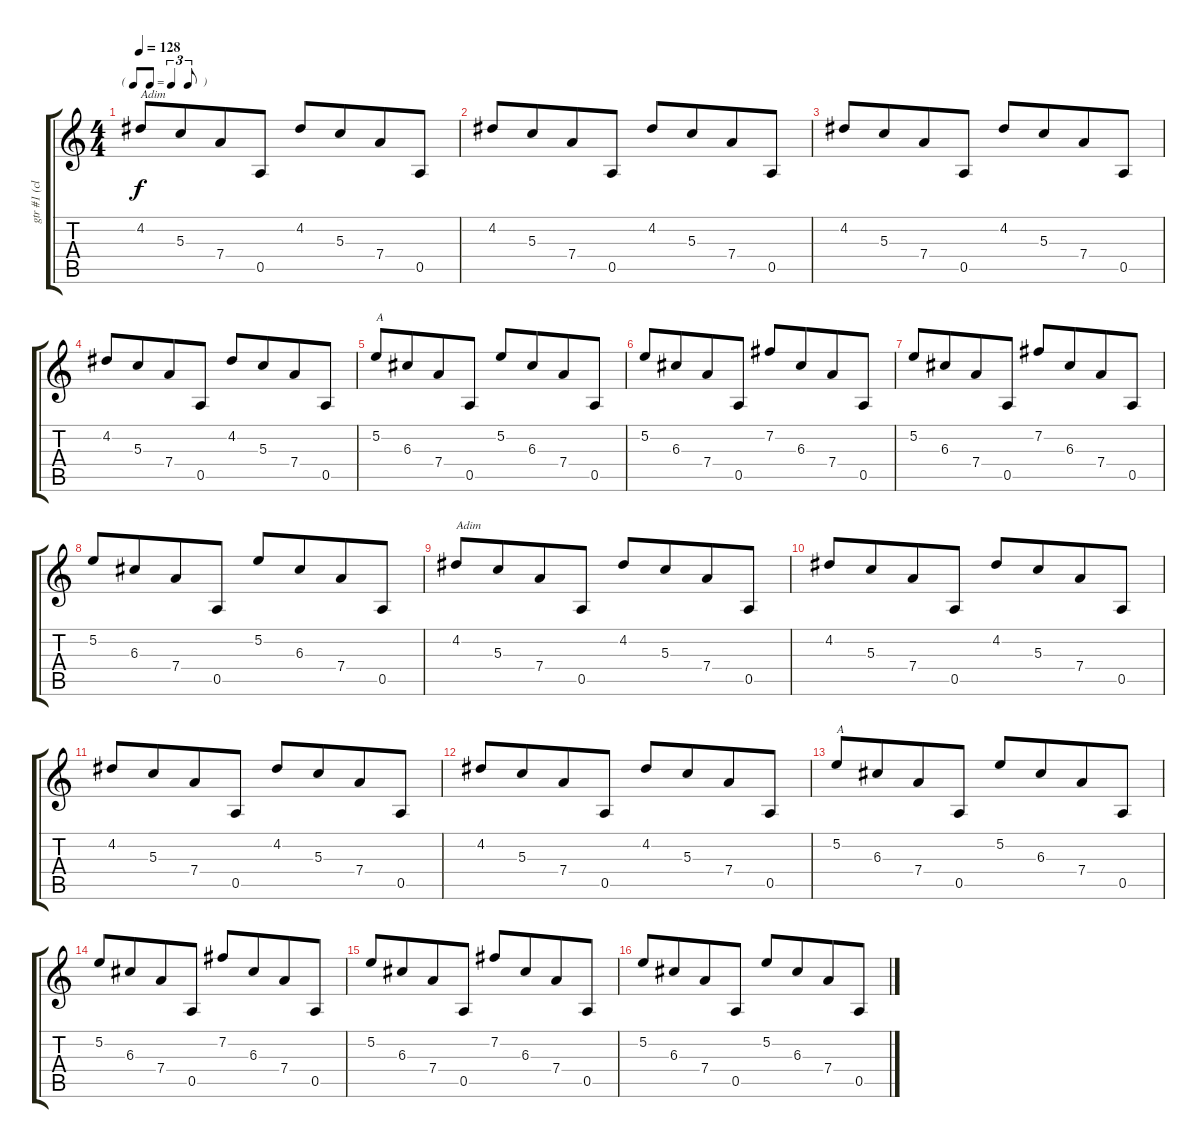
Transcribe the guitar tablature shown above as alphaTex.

\track ("gtr #1 (clean)" "gtr #1 (cl") {instrument electricguitarclean}
\staff {score tabs}
\tuning (E4 B3 G3 D3 A2 E2) {hide}
\ts (4 4)
\tf triplet8th
\tempo 128
\clef g2
\ks c
4.2.8{txt "Adim" dy f} 5.3.8{beam merge} 7.4.8 0.5.8 4.2.8 5.3.8{beam merge} 7.4.8 0.5.8 |
4.2.8 5.3.8{beam merge} 7.4.8 0.5.8 4.2.8 5.3.8{beam merge} 7.4.8 0.5.8 |
4.2.8 5.3.8{beam merge} 7.4.8 0.5.8 4.2.8 5.3.8{beam merge} 7.4.8 0.5.8 |
4.2.8 5.3.8{beam merge} 7.4.8 0.5.8 4.2.8 5.3.8{beam merge} 7.4.8 0.5.8 |
5.2.8{txt "A"} 6.3.8{beam merge} 7.4.8 0.5.8 5.2.8 6.3.8{beam merge} 7.4.8 0.5.8 |
5.2.8 6.3.8{beam merge} 7.4.8 0.5.8 7.2.8 6.3.8{beam merge} 7.4.8 0.5.8 |
5.2.8 6.3.8{beam merge} 7.4.8 0.5.8 7.2.8 6.3.8{beam merge} 7.4.8 0.5.8 |
5.2.8 6.3.8{beam merge} 7.4.8 0.5.8 5.2.8 6.3.8{beam merge} 7.4.8 0.5.8 |
4.2.8{txt "Adim" beam merge} 5.3.8{beam merge} 7.4.8{beam merge} 0.5.8 4.2.8 5.3.8{beam merge} 7.4.8 0.5.8 |
4.2.8 5.3.8{beam merge} 7.4.8 0.5.8 4.2.8 5.3.8{beam merge} 7.4.8 0.5.8 |
4.2.8 5.3.8{beam merge} 7.4.8 0.5.8 4.2.8 5.3.8{beam merge} 7.4.8 0.5.8 |
4.2.8 5.3.8{beam merge} 7.4.8 0.5.8 4.2.8 5.3.8{beam merge} 7.4.8 0.5.8 |
5.2.8{txt "A"} 6.3.8{beam merge} 7.4.8 0.5.8 5.2.8 6.3.8{beam merge} 7.4.8 0.5.8 |
5.2.8 6.3.8{beam merge} 7.4.8 0.5.8 7.2.8 6.3.8{beam merge} 7.4.8 0.5.8 |
5.2.8 6.3.8{beam merge} 7.4.8 0.5.8 7.2.8 6.3.8{beam merge} 7.4.8 0.5.8 |
5.2.8 6.3.8{beam merge} 7.4.8 0.5.8 5.2.8 6.3.8{beam merge} 7.4.8 0.5.8
